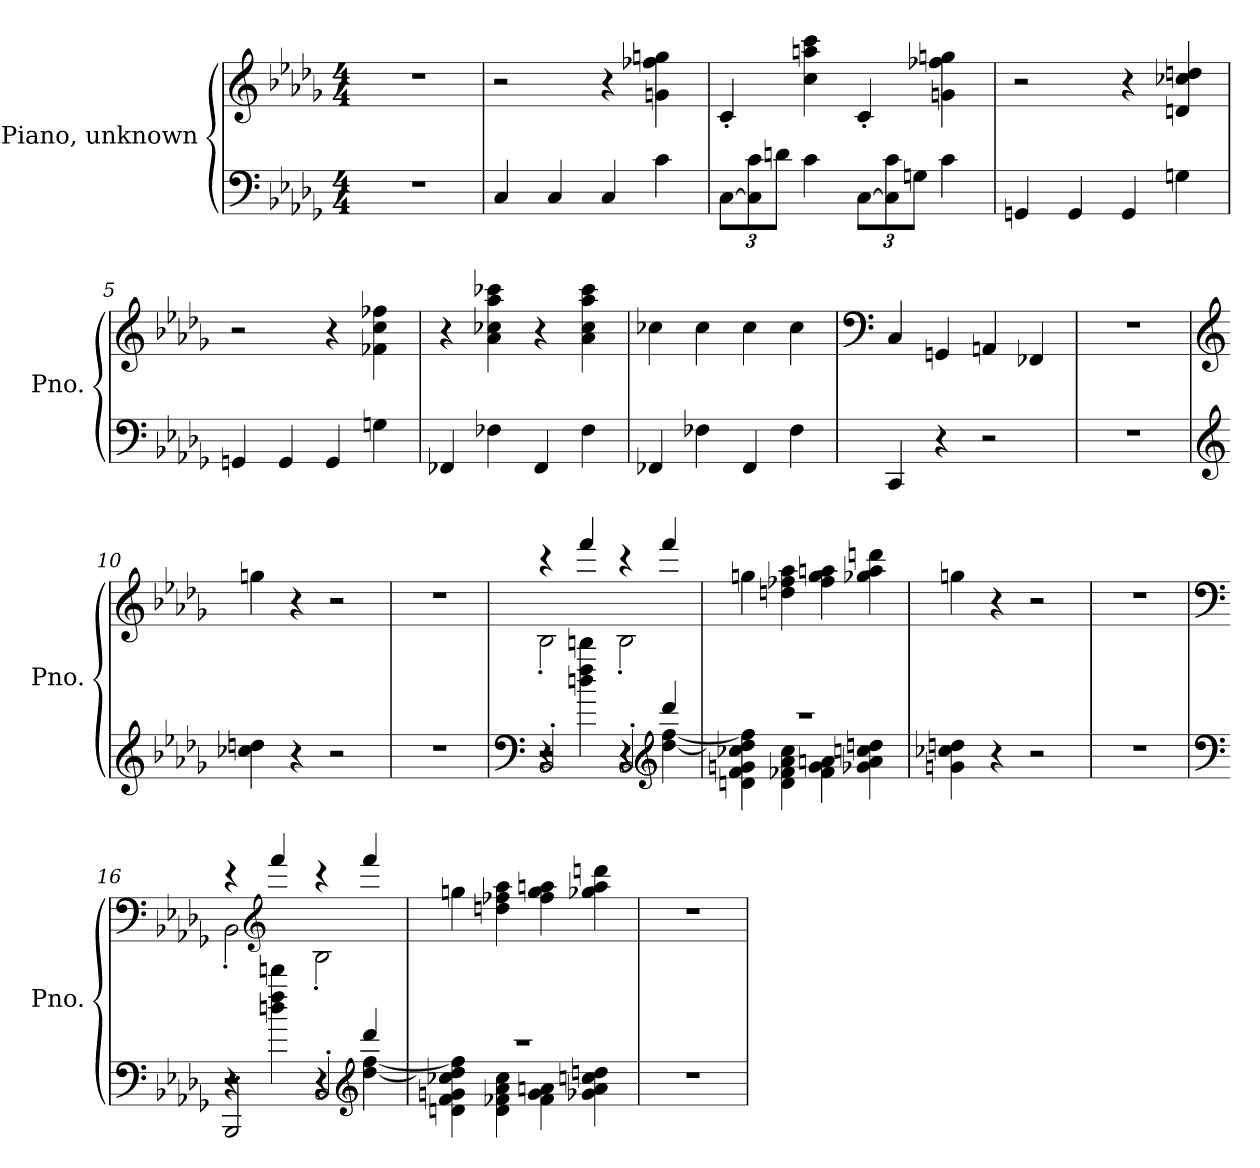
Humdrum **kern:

**kern	**kern
*part1	*part1
*staff2	*staff1
*I"Piano, unknown	*
*I'Pno.	*
*clefF4	*clefG2
*k[b-e-a-d-g-]	*k[b-e-a-d-g-]
*M4/4	*M4/4
*MM120	*MM120
=1	=1
1r	1r
=2	=2
4C/	2r
4C/	.
4C/	4r
4c\	4gn\ 4ff-X\ 4ggn\
=3	=3
*Xbrackettup	*
[12C\L	4c'/
12C\] 12c\	.
12dn\J	.
4c\	4cc\ 4aan\ 4ccc\
[12C\L	4c'/
12C\] 12c\	.
12Gn\J	.
4c\	4gn\ 4ff-X\ 4ggn\
=4	=4
4GGn/	2r
4GG/	.
4GG/	4r
4Gn\	4dn/ 4cc-X/ 4ddn/
=5	=5
4GGn/	2r
4GG/	.
4GG/	4r
4Gn\	4f-X\ 4cc\ 4ff-X\
=6	=6
4FF-X/	4r
4F-X\	4a-\ 4cc-X\ 4aa-\ 4ccc-X\
4FF-/	4r
4F-\	4a-\ 4cc-\ 4aa-\ 4ccc-\
!!LO:LB:g=z
=7	=7
4FF-X/	4cc-X\
4F-X\	4cc-\
4FF-/	4cc-\
4F-\	4cc-\
=8	=8
*	*clefF4
4CC/	4C/
4r	4GGn/
2r	4AAn/
.	4FF-X/
=9	=9
1r	1r
=10	=10
*clefG2	*clefG2
4cc-X\ 4ddn\	4ggn\
4r	4r
2r	2r
=11	=11
1r	1r
=12	=12
*clefF4	*
*^	*^
*	*^	*	*
2r	4r	2BB-'/	4r	2B-'\
.	4ddn\ 4ff\ 4dddn\	.	4fff/	.
4r	4r	2BB-'/	4r	2B-'\
*clefG2	*	*	*	*
4ddd/	[4dd\ [4ff\	.	4fff/	.
*	*v	*v	*	*
*	*	*v	*v
!!LO:LB:g=z
=13	=13	=13
1r	4dn\ 4f\ 4gn\ 4cc-X\ 4dd\] 4ff\]	4ggn\
.	4d\ 4f-X\ 4a-\ 4cc-\	4ddn\ 4ff-X\ 4aa-\
.	4f-\ 4g\ 4an\	4ff-\ 4gg\ 4aan\
.	4g-X\ 4a\ 4ccn\ 4ddn\	4gg-X\ 4aa\ 4dddn\
*v	*v	*
=14	=14
4gn\ 4cc-X\ 4ddn\	4ggn\
4r	4r
2r	2r
=15	=15
1r	1r
=16	=16
*clefF4	*clefF4
*^	*^
*	*^	*	*
2r	4r	2BBB-'/	4r	2BB-'\
*	*	*	*clefG2	*
.	4ddn\ 4ff\ 4dddn\	.	4fff/	.
4r	4r	2BB-'/	4r	2B-'\
*clefG2	*	*	*	*
4ddd/	[4dd\ [4ff\	.	4fff/	.
*	*v	*v	*	*
*	*	*v	*v
=17	=17	=17
1r	4dn\ 4f\ 4gn\ 4cc-X\ 4dd\] 4ff\]	4ggn\
.	4d\ 4f-X\ 4a-\ 4cc-\	4ddn\ 4ff-X\ 4aa-\
.	4f-\ 4g\ 4an\	4ff-\ 4gg\ 4aan\
.	4g-X\ 4a\ 4ccn\ 4ddn\	4gg-X\ 4aa\ 4dddn\
*v	*v	*
=18	=18
1r	1r
=	=
*-	*-
